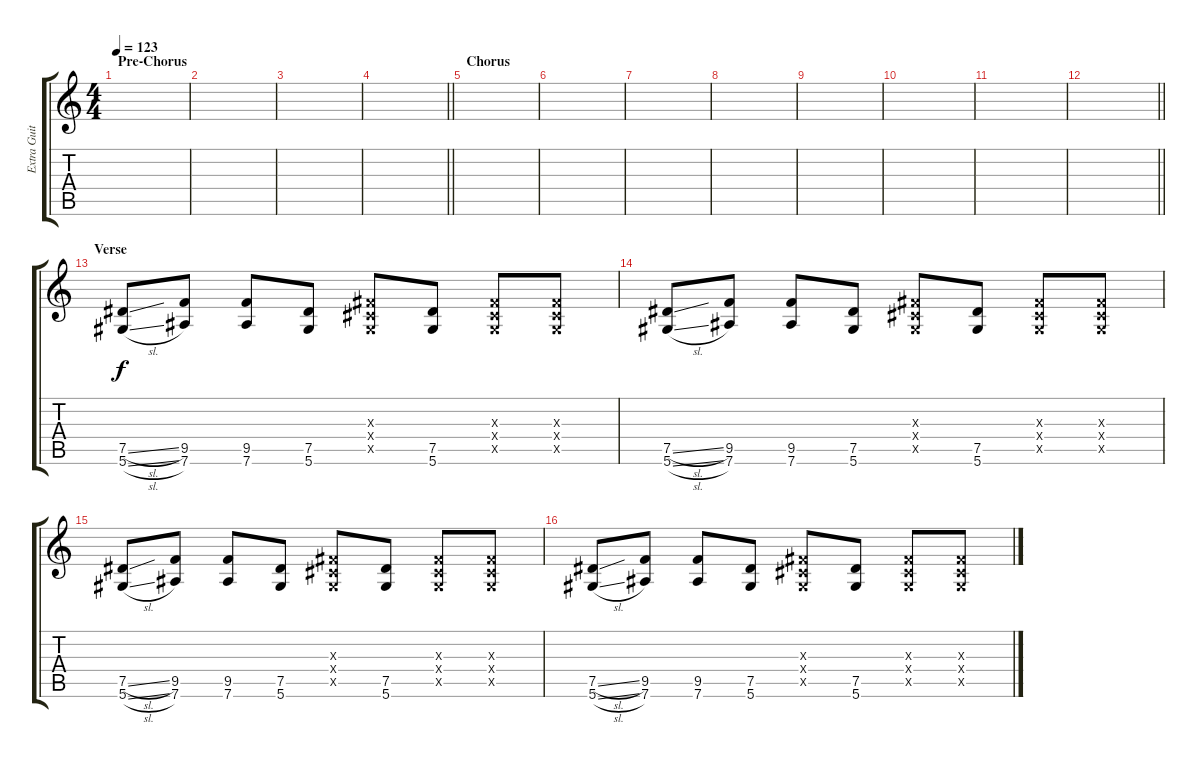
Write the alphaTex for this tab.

\track ("Extra Guitar" "Extra Guit") {instrument overdrivenguitar}
\staff {score tabs}
\tuning (Eb4 Bb3 Gb3 Db3 Ab2 Eb2) {hide}
\ts (4 4)
\section ("" "Pre-Chorus")
\tempo 123
\clef g2
\ks c
|
|
|
\barLineRight lightlight
|
\section ("" "Chorus")
|
|
|
|
|
|
|
\barLineRight lightlight
|
\section ("" "Verse")
(7.5{sl} 5.6{sl}).8 (9.5 7.6).8 (9.5 7.6).8 (7.5 5.6).8 (0.3{x} 0.4{x} 0.5{x}).8 (7.5 5.6).8 (0.3{x} 0.4{x} 0.5{x}).8 (0.3{x} 0.4{x} 0.5{x}).8 |
(7.5{sl} 5.6{sl}).8 (9.5 7.6).8 (9.5 7.6).8 (7.5 5.6).8 (0.3{x} 0.4{x} 0.5{x}).8 (7.5 5.6).8 (0.3{x} 0.4{x} 0.5{x}).8 (0.3{x} 0.4{x} 0.5{x}).8 |
(7.5{sl} 5.6{sl}).8 (9.5 7.6).8 (9.5 7.6).8 (7.5 5.6).8 (0.3{x} 0.4{x} 0.5{x}).8 (7.5 5.6).8 (0.3{x} 0.4{x} 0.5{x}).8 (0.3{x} 0.4{x} 0.5{x}).8 |
(7.5{sl} 5.6{sl}).8 (9.5 7.6).8 (9.5 7.6).8 (7.5 5.6).8 (0.3{x} 0.4{x} 0.5{x}).8 (7.5 5.6).8 (0.3{x} 0.4{x} 0.5{x}).8 (0.3{x} 0.4{x} 0.5{x}).8
